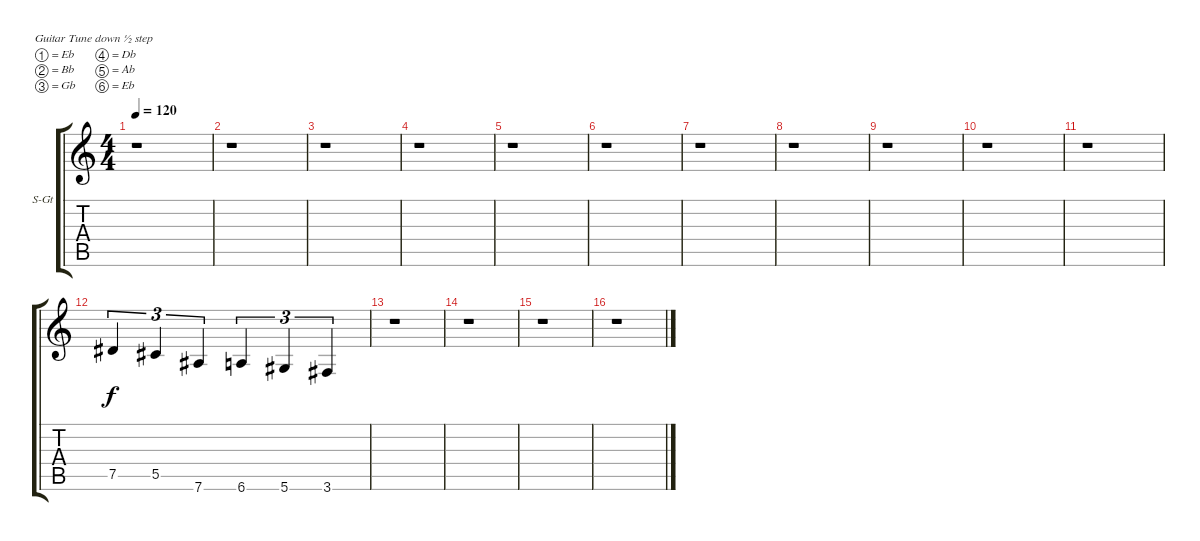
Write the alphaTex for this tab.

\bracketExtendMode groupsimilarinstruments
\firstSystemTrackNameOrientation horizontal
\otherSystemsTrackNameOrientation horizontal
\track ("Gtr 3" "S-Gt") {instrument acousticguitarsteel}
\staff {score tabs}
\tuning (Eb4 Bb3 Gb3 Db3 Ab2 Eb2)
\ts (4 4)
\tempo 120
\clef g2
\ks c
r.1{dy f} |
r.1 |
r.1 |
r.1 |
r.1 |
r.1 |
r.1 |
r.1 |
r.1 |
r.1 |
r.1 |
7.5.4{tu (3 2)} 5.5.4{tu (3 2)} 7.6.4{tu (3 2)} 6.6.4{tu (3 2)} 5.6.4{tu (3 2)} 3.6.4{tu (3 2)} |
r.1 |
r.1 |
r.1 |
r.1
